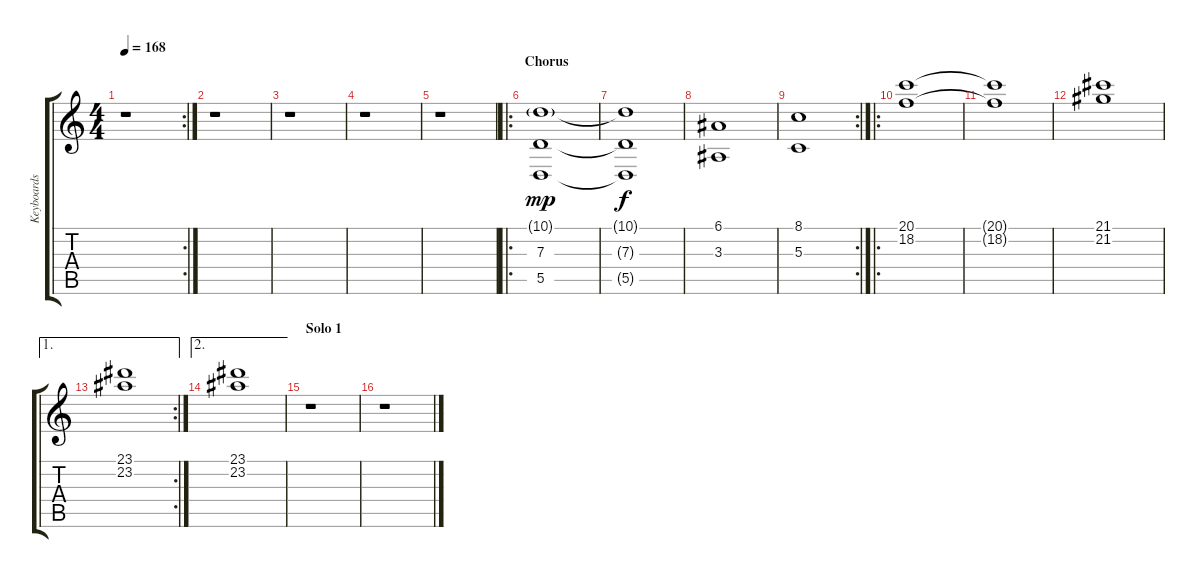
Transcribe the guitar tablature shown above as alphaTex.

\track ("Keyboards" "Keyboards") {instrument synthstrings1}
\staff {score tabs}
\tuning (E4 B3 G3 D3 A2 E2) {hide}
\rc 2
\ts (4 4)
\tempo 168
\clef g2
\ks c
r.1{dy f} |
r.1 |
r.1 |
r.1 |
r.1 |
\ro
\section ("" "Chorus")
(10.1{g} 7.3 5.5).1{dy mp} |
(10.1{t} 7.3{t} 5.5{t}).1{dy f} |
(6.1 3.3).1 |
\rc 2
(8.1 5.3).1 |
\ro
(20.1 18.2).1 |
(20.1{t} 18.2{t}).1 |
(21.1 21.2).1 |
\ae 1
\rc 2
(23.1 23.2).1 |
\ae 2
(23.1 23.2).1 |
\section ("" "Solo 1")
r.1 |
r.1
